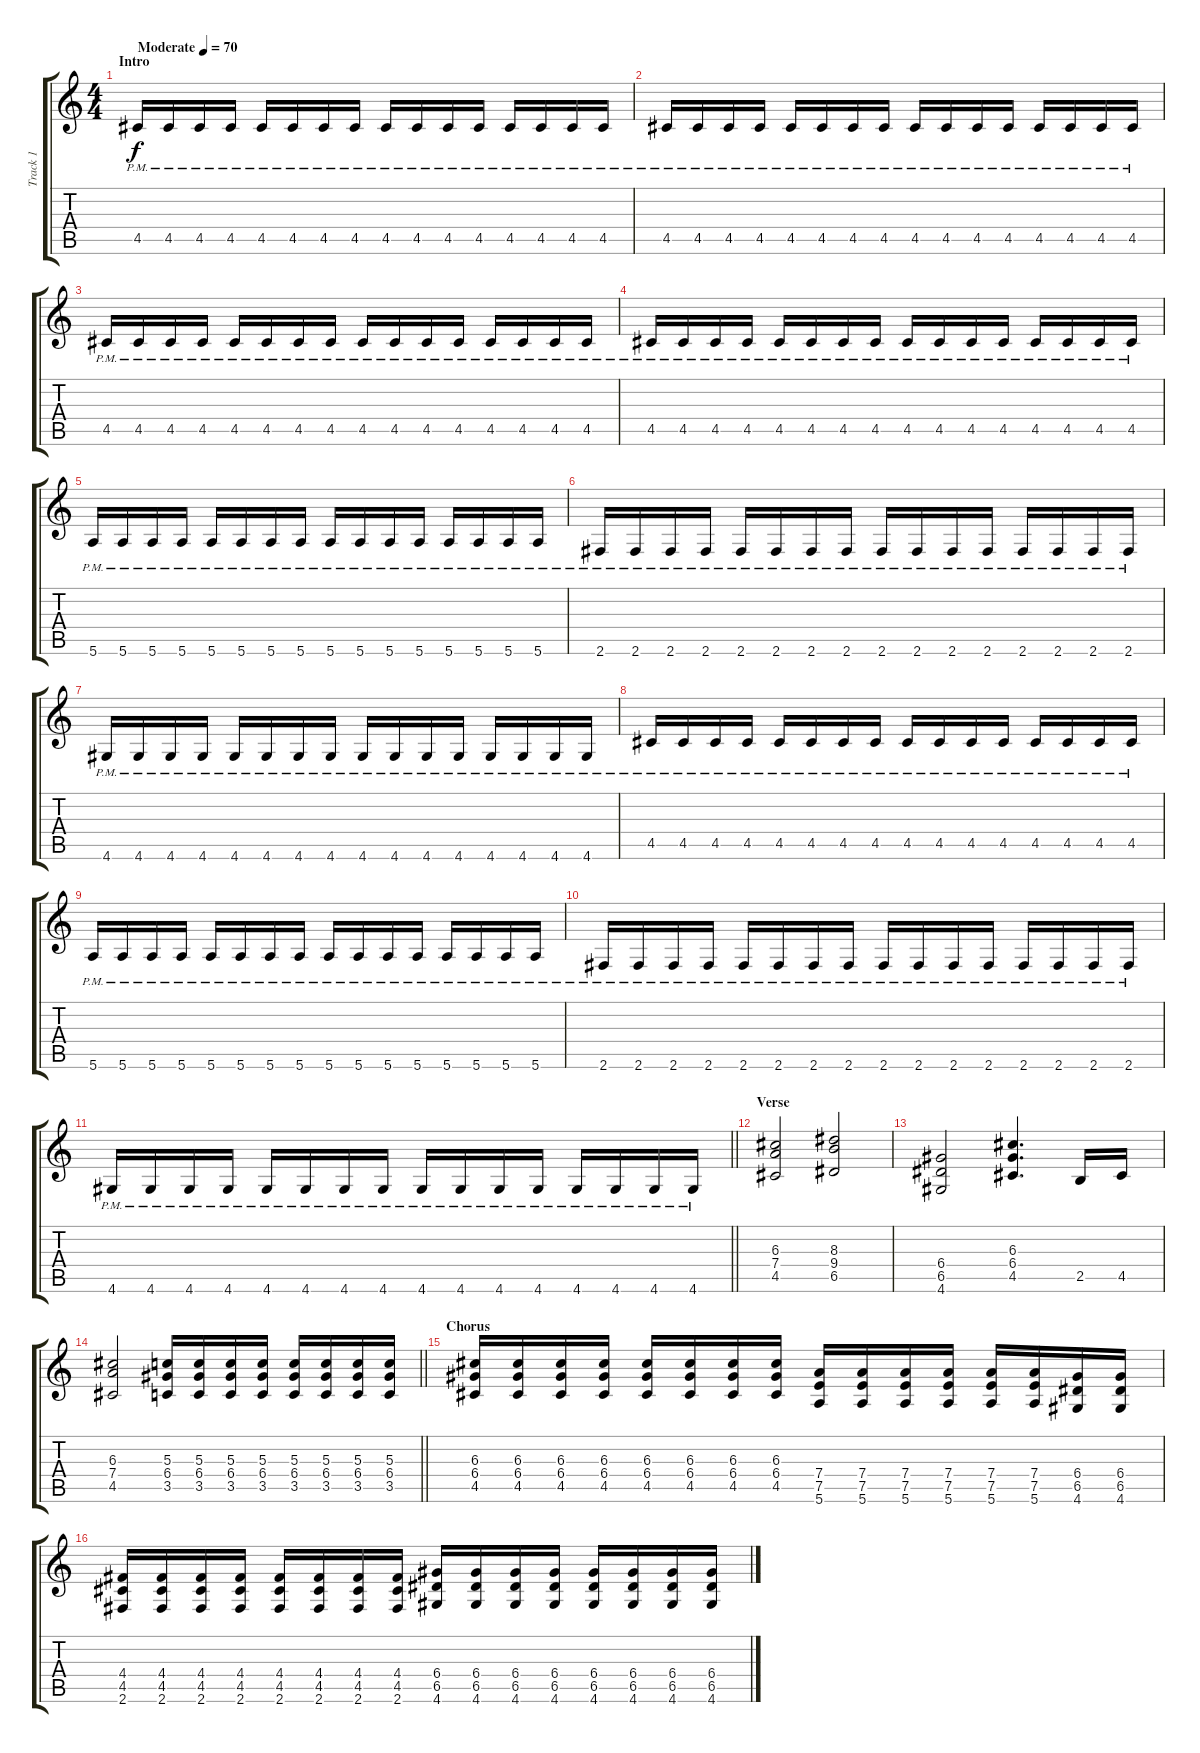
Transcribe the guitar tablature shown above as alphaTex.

\track ("Track 1" "Track 1") {instrument distortionguitar}
\staff {score tabs}
\tuning (E4 B3 G3 D3 A2 E2) {hide}
\ts (4 4)
\section ("" "Intro")
\tempo (70 "Moderate")
\clef g2
\ks c
4.5{pm}.16{dy f instrument distortionguitar} 4.5{pm}.16 4.5{pm}.16 4.5{pm}.16 4.5{pm}.16 4.5{pm}.16 4.5{pm}.16 4.5{pm}.16 4.5{pm}.16 4.5{pm}.16 4.5{pm}.16 4.5{pm}.16 4.5{pm}.16 4.5{pm}.16 4.5{pm}.16 4.5{pm}.16 |
4.5{pm}.16 4.5{pm}.16 4.5{pm}.16 4.5{pm}.16 4.5{pm}.16 4.5{pm}.16 4.5{pm}.16 4.5{pm}.16 4.5{pm}.16 4.5{pm}.16 4.5{pm}.16 4.5{pm}.16 4.5{pm}.16 4.5{pm}.16 4.5{pm}.16 4.5{pm}.16 |
4.5{pm}.16 4.5{pm}.16 4.5{pm}.16 4.5{pm}.16 4.5{pm}.16 4.5{pm}.16 4.5{pm}.16 4.5{pm}.16 4.5{pm}.16 4.5{pm}.16 4.5{pm}.16 4.5{pm}.16 4.5{pm}.16 4.5{pm}.16 4.5{pm}.16 4.5{pm}.16 |
4.5{pm}.16 4.5{pm}.16 4.5{pm}.16 4.5{pm}.16 4.5{pm}.16 4.5{pm}.16 4.5{pm}.16 4.5{pm}.16 4.5{pm}.16 4.5{pm}.16 4.5{pm}.16 4.5{pm}.16 4.5{pm}.16 4.5{pm}.16 4.5{pm}.16 4.5{pm}.16 |
5.6{pm}.16 5.6{pm}.16 5.6{pm}.16 5.6{pm}.16 5.6{pm}.16 5.6{pm}.16 5.6{pm}.16 5.6{pm}.16 5.6{pm}.16 5.6{pm}.16 5.6{pm}.16 5.6{pm}.16 5.6{pm}.16 5.6{pm}.16 5.6{pm}.16 5.6{pm}.16 |
2.6{pm}.16 2.6{pm}.16 2.6{pm}.16 2.6{pm}.16 2.6{pm}.16 2.6{pm}.16 2.6{pm}.16 2.6{pm}.16 2.6{pm}.16 2.6{pm}.16 2.6{pm}.16 2.6{pm}.16 2.6{pm}.16 2.6{pm}.16 2.6{pm}.16 2.6{pm}.16 |
4.6{pm}.16 4.6{pm}.16 4.6{pm}.16 4.6{pm}.16 4.6{pm}.16 4.6{pm}.16 4.6{pm}.16 4.6{pm}.16 4.6{pm}.16 4.6{pm}.16 4.6{pm}.16 4.6{pm}.16 4.6{pm}.16 4.6{pm}.16 4.6{pm}.16 4.6{pm}.16 |
4.5{pm}.16 4.5{pm}.16 4.5{pm}.16 4.5{pm}.16 4.5{pm}.16 4.5{pm}.16 4.5{pm}.16 4.5{pm}.16 4.5{pm}.16 4.5{pm}.16 4.5{pm}.16 4.5{pm}.16 4.5{pm}.16 4.5{pm}.16 4.5{pm}.16 4.5{pm}.16 |
5.6{pm}.16 5.6{pm}.16 5.6{pm}.16 5.6{pm}.16 5.6{pm}.16 5.6{pm}.16 5.6{pm}.16 5.6{pm}.16 5.6{pm}.16 5.6{pm}.16 5.6{pm}.16 5.6{pm}.16 5.6{pm}.16 5.6{pm}.16 5.6{pm}.16 5.6{pm}.16 |
2.6{pm}.16 2.6{pm}.16 2.6{pm}.16 2.6{pm}.16 2.6{pm}.16 2.6{pm}.16 2.6{pm}.16 2.6{pm}.16 2.6{pm}.16 2.6{pm}.16 2.6{pm}.16 2.6{pm}.16 2.6{pm}.16 2.6{pm}.16 2.6{pm}.16 2.6{pm}.16 |
\barLineRight lightlight
4.6{pm}.16 4.6{pm}.16 4.6{pm}.16 4.6{pm}.16 4.6{pm}.16 4.6{pm}.16 4.6{pm}.16 4.6{pm}.16 4.6{pm}.16 4.6{pm}.16 4.6{pm}.16 4.6{pm}.16 4.6{pm}.16 4.6{pm}.16 4.6{pm}.16 4.6{pm}.16 |
\section ("" "Verse")
(6.3 7.4 4.5).2 (8.3 9.4 6.5).2 |
(6.4 6.5 4.6).2 (6.3 6.4 4.5).4{d} 2.5.16 4.5.16 |
\barLineRight lightlight
(6.3 7.4 4.5).2 (5.3 6.4 3.5).16 (5.3 6.4 3.5).16 (5.3 6.4 3.5).16 (5.3 6.4 3.5).16 (5.3 6.4 3.5).16 (5.3 6.4 3.5).16 (5.3 6.4 3.5).16 (5.3 6.4 3.5).16 |
\section ("" "Chorus")
(6.3 6.4 4.5).16 (6.3 6.4 4.5).16 (6.3 6.4 4.5).16 (6.3 6.4 4.5).16 (6.3 6.4 4.5).16 (6.3 6.4 4.5).16 (6.3 6.4 4.5).16 (6.3 6.4 4.5).16 (7.4 7.5 5.6).16 (7.4 7.5 5.6).16 (7.4 7.5 5.6).16 (7.4 7.5 5.6).16 (7.4 7.5 5.6).16 (7.4 7.5 5.6).16 (6.4 6.5 4.6).16 (6.4 6.5 4.6).16 |
(4.4 4.5 2.6).16 (4.4 4.5 2.6).16 (4.4 4.5 2.6).16 (4.4 4.5 2.6).16 (4.4 4.5 2.6).16 (4.4 4.5 2.6).16 (4.4 4.5 2.6).16 (4.4 4.5 2.6).16 (6.4 6.5 4.6).16 (6.4 6.5 4.6).16 (6.4 6.5 4.6).16 (6.4 6.5 4.6).16 (6.4 6.5 4.6).16 (6.4 6.5 4.6).16 (6.4 6.5 4.6).16 (6.4 6.5 4.6).16
